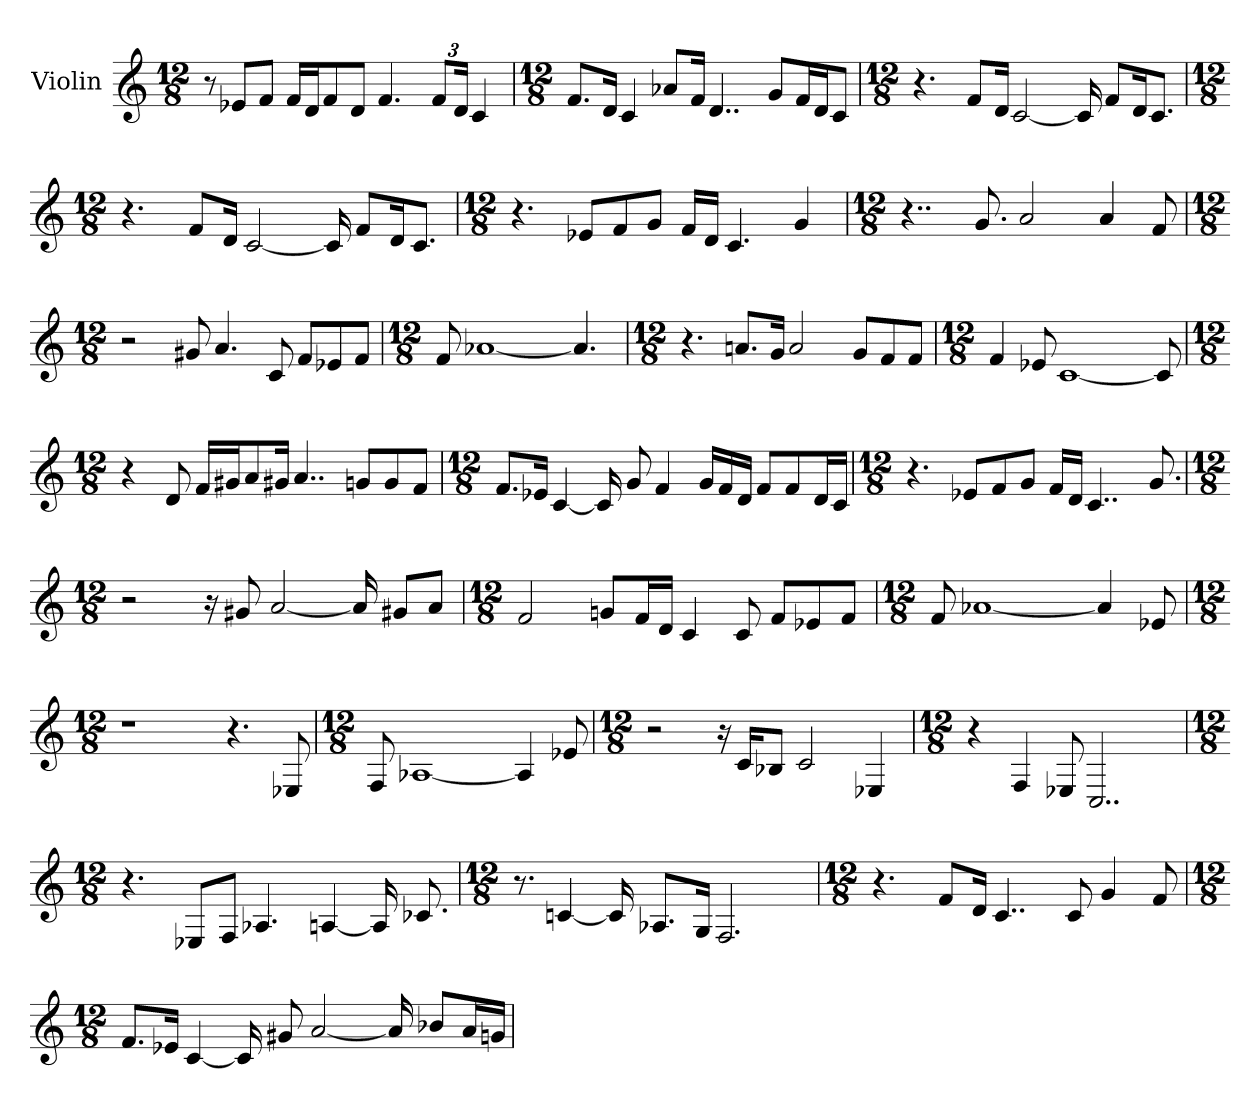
**kern
*part1
*staff1
*I"Violin
*I'Vln
*M12/8
=
8r
8e-XL
8fJ
16fLL
16dJ
8f
8dJ
4.f
12fL
24dJk
4c
=
*M12/8
8.fL
16dJk
4c
8a-XL
16fJk
4..d
8gL
16fL
16dJ
8cJ
=
*M12/8
4.r
8fL
16dJk
[2c
16c]
8fL
16dK
8.cJ
=
*M12/8
4.r
8fL
16dJk
[2c
16c]
8fL
16dK
8.cJ
=
*M12/8
4.r
8e-XL
8f
8gJ
16fLL
16dJJ
4.c
4g
=
*M12/8
4..r
8.g
2a
4a
8f
=
*M12/8
2r
8g#X
4.a
8c
8fL
8e-X
8fJ
=
*M12/8
8f
[1a-X
4.a-]
=
*M12/8
4.r
8.anL
16gJk
2a
8gL
8f
8fJ
=
*M12/8
4f
8e-X
[1c
8c]
=
*M12/8
4r
8d
16fLL
16g#XJ
8a
16g#XJk
4..a
8gnL
8g
8fJ
=
*M12/8
8.fL
16e-XJk
[4c
16c]
8g
4f
16gLL
16f
16dJJ
8fL
8f
16dL
16cJJ
=
*M12/8
4.r
8e-XL
8f
8gJ
16fLL
16dJJ
4..c
8.g
=
*M12/8
2r
16r
8g#X
[2a
16a]
8g#XL
8aJ
=
*M12/8
2f
8gnL
16fL
16dJJ
4c
8c
8fL
8e-X
8fJ
=
*M12/8
8f
[1a-X
4a-]
8e-X
=
*M12/8
1r
4.r
8E-X
=
*M12/8
8F
[1A-X
4A-]
8e-X
=
*M12/8
2r
16r
16cKL
8B-XJ
2c
4E-X
=
*M12/8
4r
4F
8E-X
2..C
=
*M12/8
4.r
8E-XL
8FJ
4.A-X
[4An
16A]
8.c-X
=
*M12/8
8.r
[4cn
16c]
8.A-XL
16GJk
2.F
=
*M12/8
4.r
8fL
16dJk
4..c
8c
4g
8f
=
*M12/8
8.fL
16e-XJk
[4c
16c]
8g#X
[2a
16a]
8b-XL
16aL
16gnJJ
=
*-
